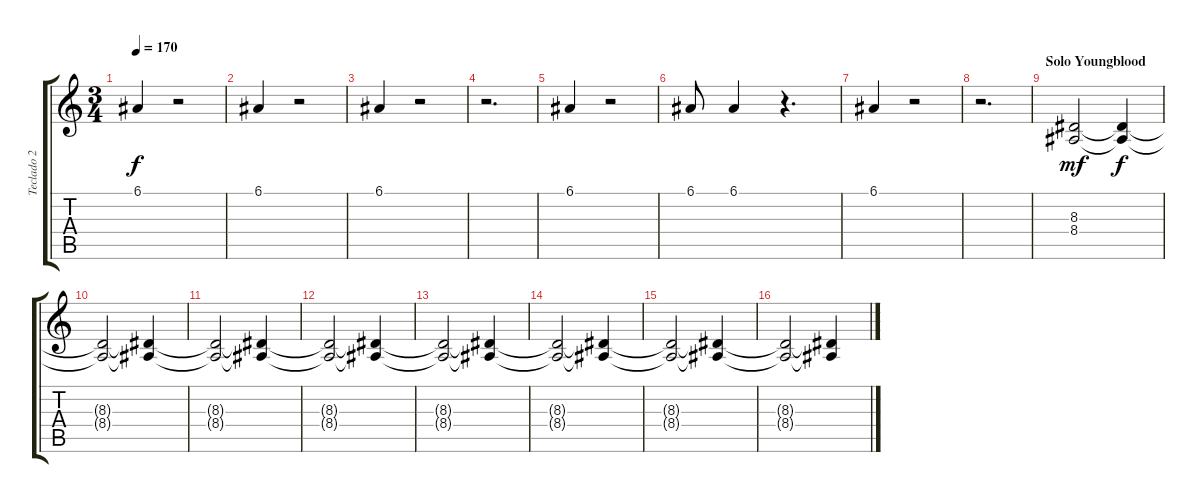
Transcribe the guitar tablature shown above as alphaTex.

\track ("Teclado 2" "Teclado 2") {instrument stringensemble1}
\staff {score tabs}
\tuning (E4 B3 G3 D3 A2 E2) {hide}
\ts (3 4)
\tempo 170
\clef g2
\ks c
6.1.4{dy f} r.2 |
6.1.4 r.2 |
6.1.4 r.2 |
r.2{d} |
6.1.4 r.2 |
6.1.8 6.1.4 r.4{d} |
6.1.4 r.2 |
r.2{d} |
\section ("" "Solo Youngblood")
(8.3 8.4).2{dy mf} (8.3{t} 8.4{t}).4{dy f} |
(8.3{t} 8.4{t}).2 (8.3{t} 8.4{t}).4 |
(8.3{t} 8.4{t}).2 (8.3{t} 8.4{t}).4 |
(8.3{t} 8.4{t}).2 (8.3{t} 8.4{t}).4 |
(8.3{t} 8.4{t}).2 (8.3{t} 8.4{t}).4 |
(8.3{t} 8.4{t}).2 (8.3{t} 8.4{t}).4 |
(8.3{t} 8.4{t}).2 (8.3{t} 8.4{t}).4 |
(8.3{t} 8.4{t}).2 (8.3{t} 8.4{t}).4
